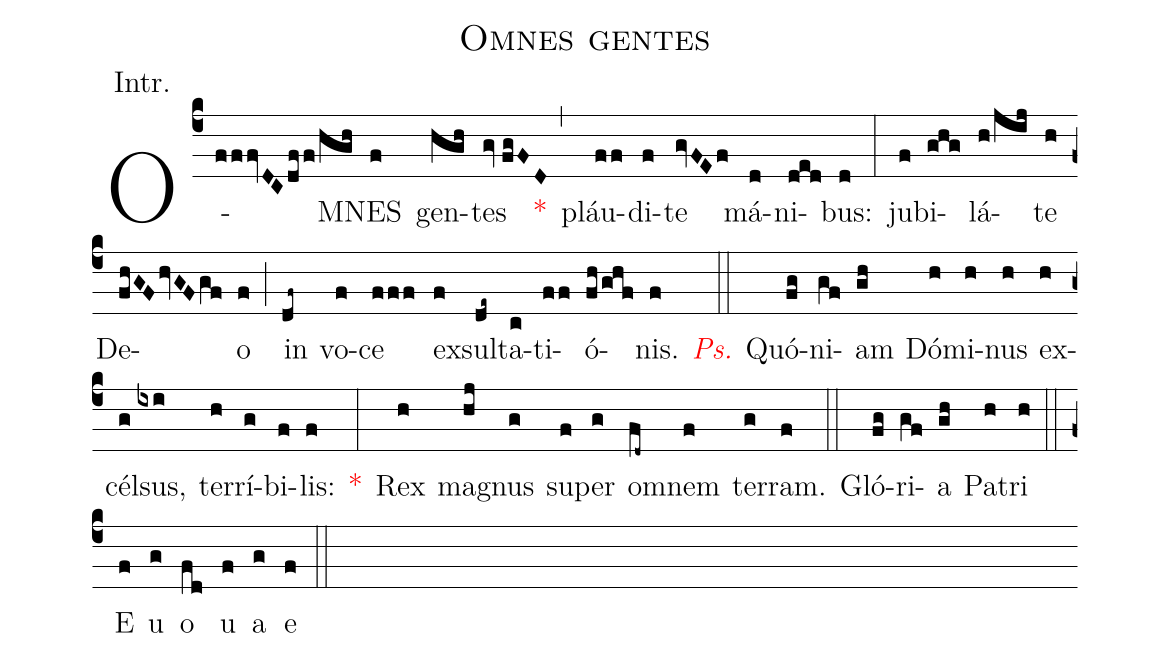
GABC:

name:Omnes gentes;
annotation:Intr.;
mode:VI.;
office-part:Introit;
%%
(c4) O(fffvDC/dff/hgh)MNES(f) gen(hgh)tes(gv//fgFD) <v>\red{*}</v>(,) pláu(ff)di(f)te(gvFEf) má(d)ni(ded)bus:(d) (:) ju(f)bi(ghg)lá(h/jij)te(h) De(fhGF/hvGF/gf)o(f) (;) in(df~) vo(f)ce(fff) ex(f)sul(de~)ta(c)ti(ff)ó(fh/ghf)nis.(f) (::) <v>\redit{Ps.}</v> Quó(fg)ni(gf)am(gh) Dó(h)mi(h)nus(h) ex(h)cél(g)sus,(ixi) ter(h)rí(g)bi(f)lis:(f) <v>\red{*}</v>(:) Rex(h) ma(hj)gnus(g) su(f)per(g) om(fd~)nem(f) ter(g)ram.(f) (::) Gló(fg)ri(gf)a(gh) Pa(h)tri(h) (::) E(f) u(g) o(fd) u(f) a(g) e(f) (::)
